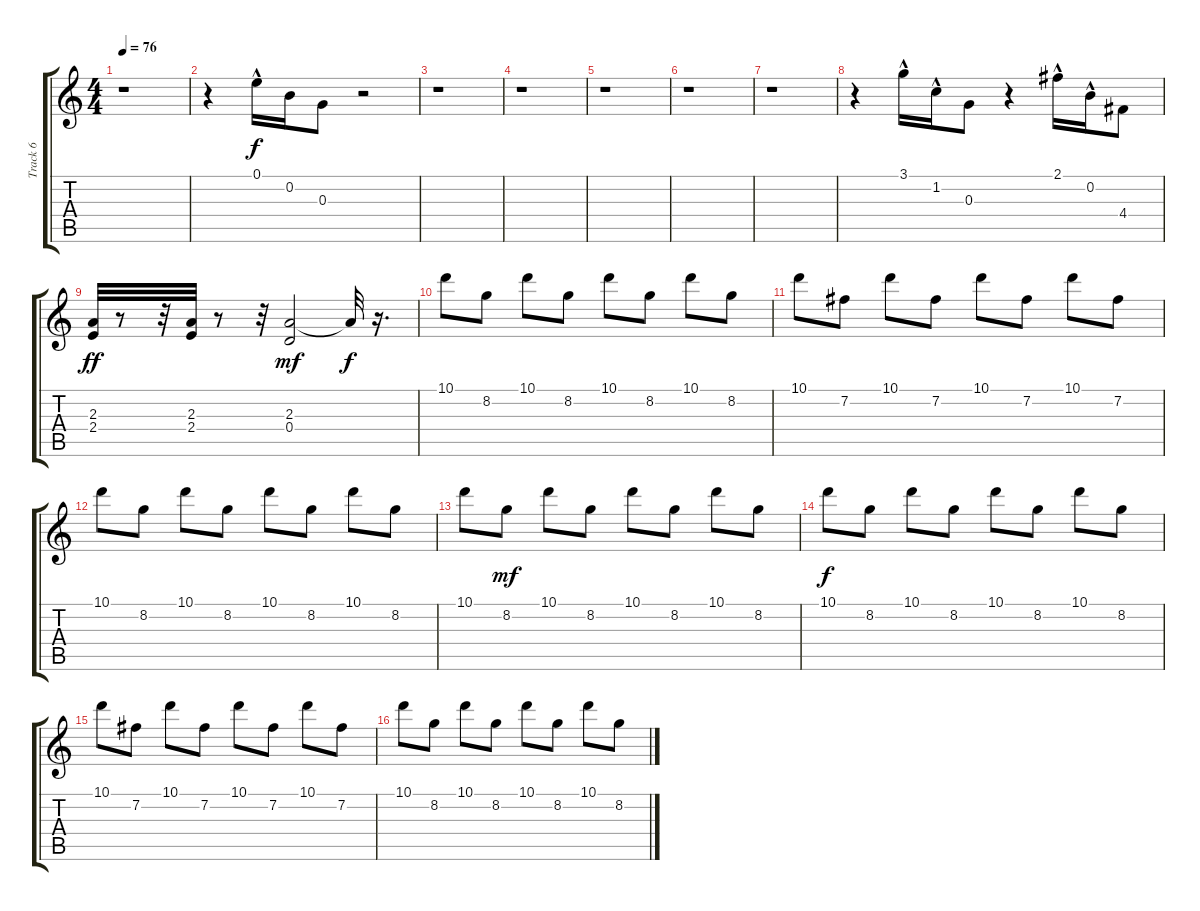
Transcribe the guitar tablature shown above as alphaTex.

\track ("Track 6" "Track 6") {instrument distortionguitar}
\staff {score tabs}
\tuning (E4 B3 G3 D3 A2 E2) {hide}
\ts (4 4)
\tempo 76
\clef g2
\ks c
r.1{dy mf} |
r.4 0.1{hac}.16{dy f} 0.2.16 0.3.8 r.2 |
r.1 |
r.1 |
r.1 |
r.1 |
r.1 |
r.4 3.1{hac}.16 1.2{hac}.16 0.3.8 r.4 2.1{hac}.16 0.2{hac}.16 4.4.8 |
(2.3 2.4).32{dy ff} r.8 r.32 (2.3 2.4).32 r.8 r.32 (2.3 0.4).2{dy mf} 2.3{t}.32{dy f} r.16{d} |
10.1.8 8.2.8 10.1.8 8.2.8 10.1.8 8.2.8 10.1.8 8.2.8 |
10.1.8 7.2.8 10.1.8 7.2.8 10.1.8 7.2.8 10.1.8 7.2.8 |
10.1.8 8.2.8 10.1.8 8.2.8 10.1.8 8.2.8 10.1.8 8.2.8 |
10.1.8 8.2.8{dy mf} 10.1.8 8.2.8 10.1.8 8.2.8 10.1.8 8.2.8 |
10.1.8{dy f} 8.2.8 10.1.8 8.2.8 10.1.8 8.2.8 10.1.8 8.2.8 |
10.1.8 7.2.8 10.1.8 7.2.8 10.1.8 7.2.8 10.1.8 7.2.8 |
10.1.8 8.2.8 10.1.8 8.2.8 10.1.8 8.2.8 10.1.8 8.2.8
